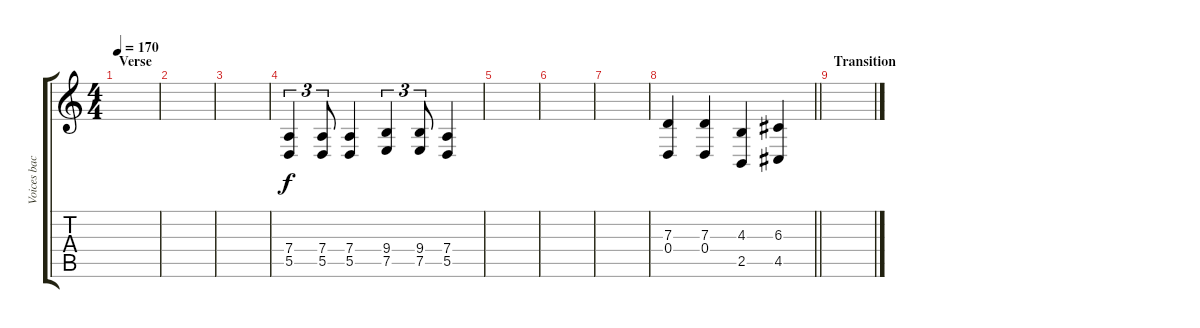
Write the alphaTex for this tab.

\track ("Voices back" "Voices bac") {instrument tenorsax}
\staff {score tabs}
\tuning (E4 B3 G3 D3 A2 E2) {hide}
\ts (4 4)
\section ("" "Verse")
\tempo 170
\clef g2
\ks c
|
|
|
(7.4 5.5).4{tu (3 2)} (7.4 5.5).8{tu (3 2)} (7.4 5.5).4 (9.4 7.5).4{tu (3 2)} (9.4 7.5).8{tu (3 2)} (7.4 5.5).4 |
|
|
|
\barLineRight lightlight
(7.3 0.4).4 (7.3 0.4).4 (4.3 2.5).4 (6.3 4.5).4 |
\section ("" "Transition")
